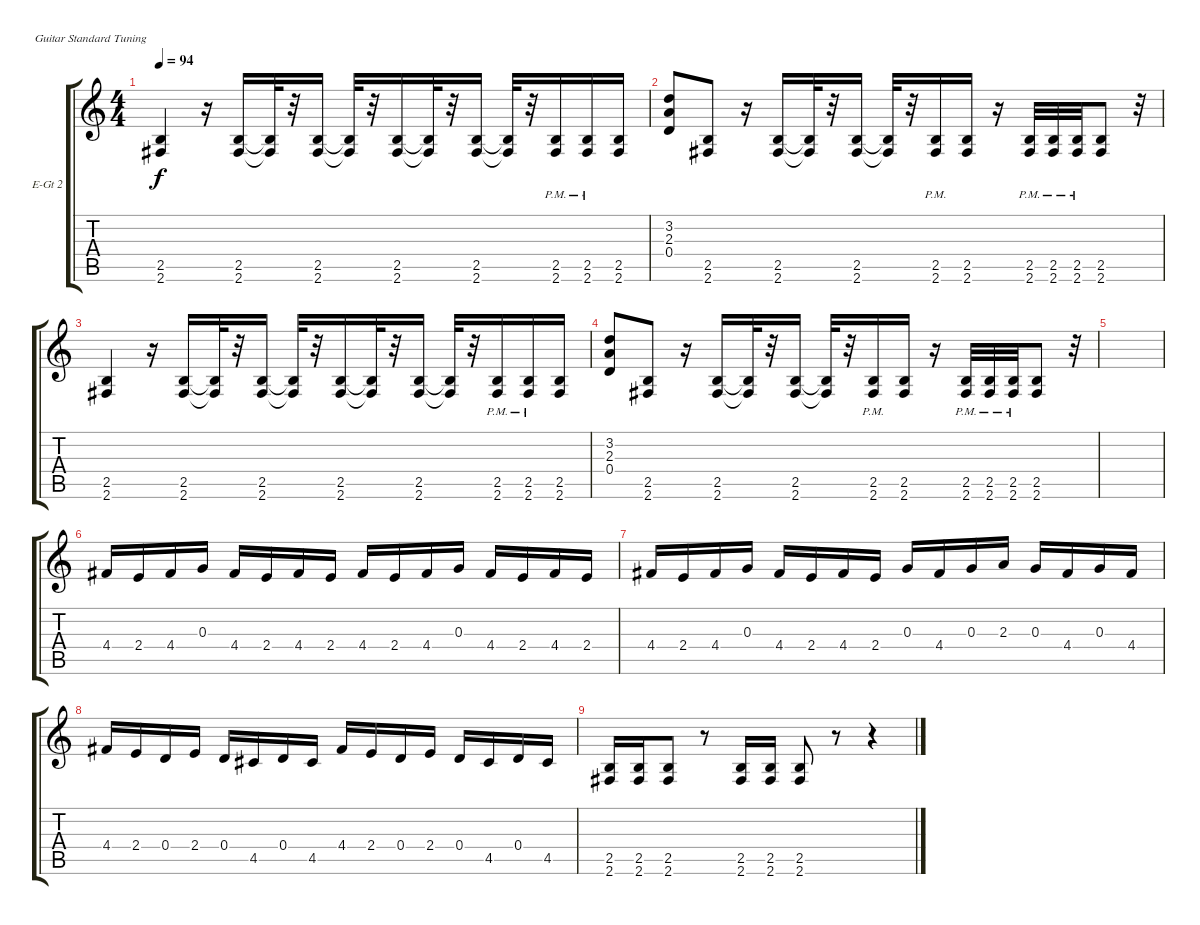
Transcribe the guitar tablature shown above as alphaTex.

\defaultSystemsLayout 4
\bracketExtendMode groupsimilarinstruments
\firstSystemTrackNameOrientation horizontal
\otherSystemsTrackNameOrientation horizontal
\track ("Korey Cooper (Rhythm Guitar)" "E-Gt 2") {instrument distortionguitar}
\staff {score tabs}
\tuning (E4 B3 G3 D3 A2 E2)
\ts (4 4)
\tempo 94
\clef g2
\ks c
(2.5 2.6).4{dy f} r.16 (2.5 2.6).16 (2.5{t} 2.6{t}).32 r.32 (2.5 2.6).16 (2.5{t} 2.6{t}).32 r.32 (2.5 2.6).16 (2.5{t} 2.6{t}).32 r.32 (2.5 2.6).16 (2.5{t} 2.6{t}).32 r.32 (2.5{pm} 2.6{pm}).16 (2.5{pm} 2.6{pm}).16 (2.5 2.6).16 |
(3.2 2.3 0.4).8 (2.5 2.6).8 r.16 (2.5 2.6).16 (2.5{t} 2.6{t}).32 r.32 (2.5 2.6).16 (2.5{t} 2.6{t}).32 r.32 (2.5{pm} 2.6{pm}).16 (2.5 2.6).16 r.16 (2.5{pm} 2.6{pm}).32 (2.5{pm} 2.6{pm}).32 (2.5{pm} 2.6{pm}).32 (2.5 2.6).8 r.32 |
(2.5 2.6).4 r.16 (2.5 2.6).16 (2.5{t} 2.6{t}).32 r.32 (2.5 2.6).16 (2.5{t} 2.6{t}).32 r.32 (2.5 2.6).16 (2.5{t} 2.6{t}).32 r.32 (2.5 2.6).16 (2.5{t} 2.6{t}).32 r.32 (2.5{pm} 2.6{pm}).16 (2.5{pm} 2.6{pm}).16 (2.5 2.6).16 |
(3.2 2.3 0.4).8 (2.5 2.6).8 r.16 (2.5 2.6).16 (2.5{t} 2.6{t}).32 r.32 (2.5 2.6).16 (2.5{t} 2.6{t}).32 r.32 (2.5{pm} 2.6{pm}).16 (2.5 2.6).16 r.16 (2.5{pm} 2.6{pm}).32 (2.5{pm} 2.6{pm}).32 (2.5{pm} 2.6{pm}).32 (2.5 2.6).8 r.32 |
|
4.4.16 2.4.16 4.4.16 0.3.16 4.4.16 2.4.16 4.4.16 2.4.16 4.4.16 2.4.16 4.4.16 0.3.16 4.4.16 2.4.16 4.4.16 2.4.16 |
4.4.16 2.4.16 4.4.16 0.3.16 4.4.16 2.4.16 4.4.16 2.4.16 0.3.16 4.4.16 0.3.16 2.3.16 0.3.16 4.4.16 0.3.16 4.4.16 |
4.4.16 2.4.16 0.4.16 2.4.16 0.4.16 4.5.16 0.4.16 4.5.16 4.4.16 2.4.16 0.4.16 2.4.16 0.4.16 4.5.16 0.4.16 4.5.16 |
(2.5 2.6).16 (2.5 2.6).16 (2.5 2.6).8 r.8 (2.5 2.6).16 (2.5 2.6).16 (2.5 2.6).8 r.8 r.4
